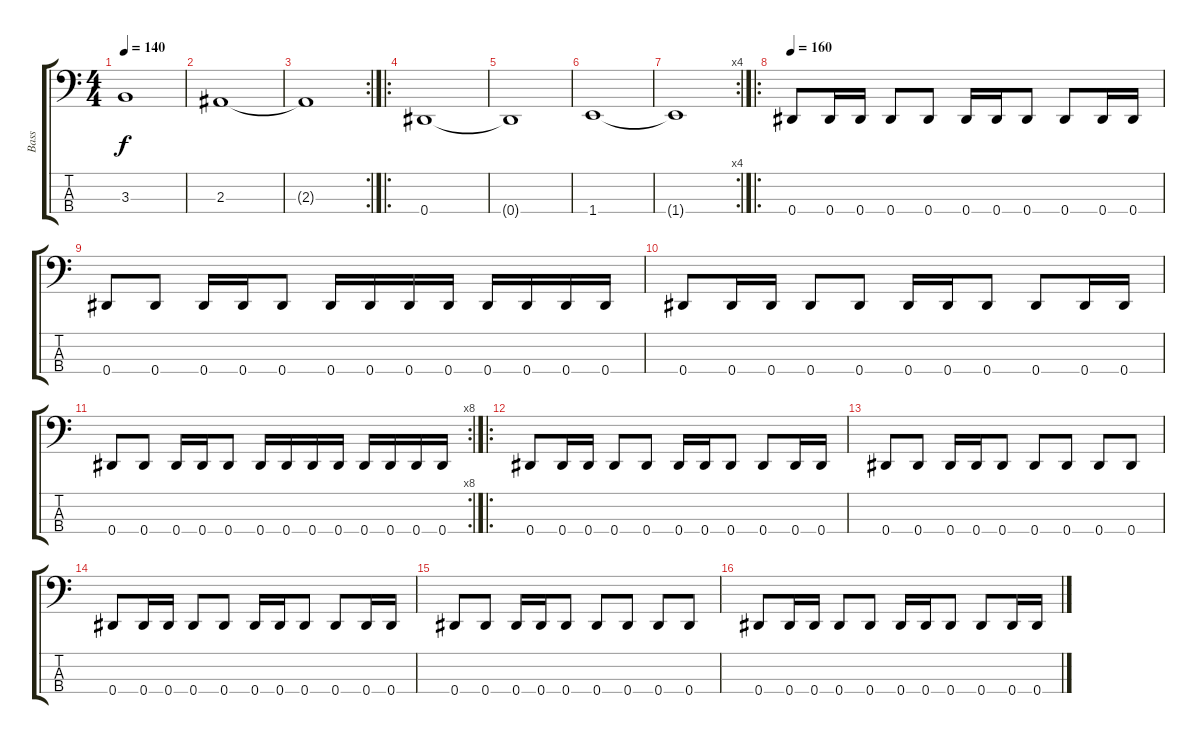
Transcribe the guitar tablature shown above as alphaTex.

\track ("Bass" "Bass") {instrument electricbasspick}
\staff {score tabs}
\tuning (Gb2 Db2 Ab1 Eb1) {hide}
\ts (4 4)
\tempo 140
\clef f4
\ks c
3.3{t}.1{dy f} |
2.3.1 |
\rc 2
2.3{t}.1 |
\ro
0.4.1 |
0.4{t}.1 |
1.4.1 |
\rc 4
1.4{t}.1 |
\ro
\tempo 150
\tempo 160
0.4.8 0.4.16 0.4.16 0.4.8 0.4.8 0.4.16 0.4.16 0.4.8 0.4.8 0.4.16 0.4.16 |
0.4.8 0.4.8 0.4.16 0.4.16 0.4.8 0.4.16 0.4.16 0.4.16 0.4.16 0.4.16 0.4.16 0.4.16 0.4.16 |
0.4.8 0.4.16 0.4.16 0.4.8 0.4.8 0.4.16 0.4.16 0.4.8 0.4.8 0.4.16 0.4.16 |
\rc 8
0.4.8 0.4.8 0.4.16 0.4.16 0.4.8 0.4.16 0.4.16 0.4.16 0.4.16 0.4.16 0.4.16 0.4.16 0.4.16 |
\ro
0.4.8 0.4.16 0.4.16 0.4.8 0.4.8 0.4.16 0.4.16 0.4.8 0.4.8 0.4.16 0.4.16 |
0.4.8 0.4.8 0.4.16 0.4.16 0.4.8 0.4.8 0.4.8 0.4.8 0.4.8 |
0.4.8 0.4.16 0.4.16 0.4.8 0.4.8 0.4.16 0.4.16 0.4.8 0.4.8 0.4.16 0.4.16 |
0.4.8 0.4.8 0.4.16 0.4.16 0.4.8 0.4.8 0.4.8 0.4.8 0.4.8 |
0.4.8 0.4.16 0.4.16 0.4.8 0.4.8 0.4.16 0.4.16 0.4.8 0.4.8 0.4.16 0.4.16
